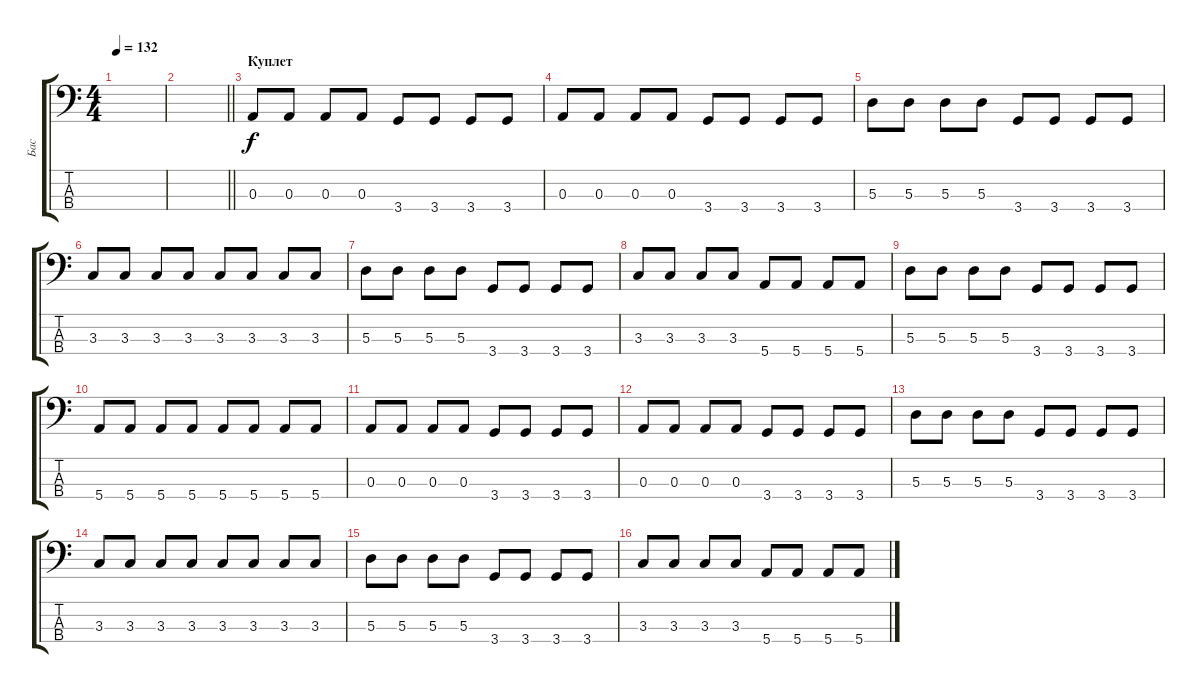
\track ("Бас" "Бас") {instrument electricbassfinger}
\staff {score tabs}
\tuning (G2 D2 A1 E1) {hide}
\ts (4 4)
\tempo 132
\clef f4
\ks c
|
\barLineRight lightlight
|
\section ("" "Куплет")
0.3.8 0.3.8 0.3.8 0.3.8 3.4.8 3.4.8 3.4.8 3.4.8 |
0.3.8 0.3.8 0.3.8 0.3.8 3.4.8 3.4.8 3.4.8 3.4.8 |
5.3.8 5.3.8 5.3.8 5.3.8 3.4.8 3.4.8 3.4.8 3.4.8 |
3.3.8 3.3.8 3.3.8 3.3.8 3.3.8 3.3.8 3.3.8 3.3.8 |
5.3.8 5.3.8 5.3.8 5.3.8 3.4.8 3.4.8 3.4.8 3.4.8 |
3.3.8 3.3.8 3.3.8 3.3.8 5.4.8 5.4.8 5.4.8 5.4.8 |
5.3.8 5.3.8 5.3.8 5.3.8 3.4.8 3.4.8 3.4.8 3.4.8 |
5.4.8 5.4.8 5.4.8 5.4.8 5.4.8 5.4.8 5.4.8 5.4.8 |
0.3.8 0.3.8 0.3.8 0.3.8 3.4.8 3.4.8 3.4.8 3.4.8 |
0.3.8 0.3.8 0.3.8 0.3.8 3.4.8 3.4.8 3.4.8 3.4.8 |
5.3.8 5.3.8 5.3.8 5.3.8 3.4.8 3.4.8 3.4.8 3.4.8 |
3.3.8 3.3.8 3.3.8 3.3.8 3.3.8 3.3.8 3.3.8 3.3.8 |
5.3.8 5.3.8 5.3.8 5.3.8 3.4.8 3.4.8 3.4.8 3.4.8 |
3.3.8 3.3.8 3.3.8 3.3.8 5.4.8 5.4.8 5.4.8 5.4.8
